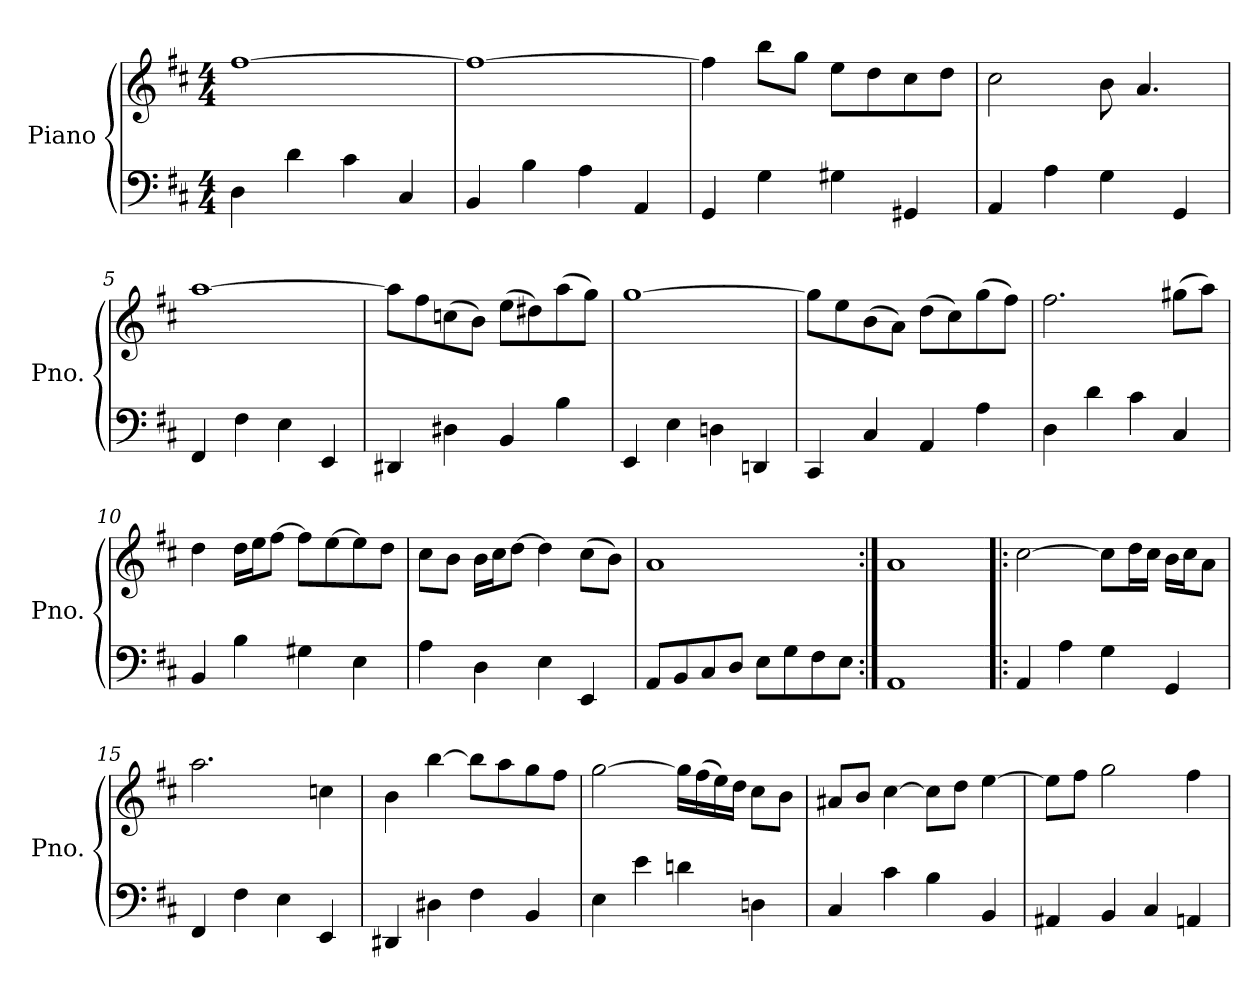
**kern	**kern
*part1	*part1
*staff2	*staff1
*I"Piano	*
*I'Pno.	*
*clefF4	*clefG2
*k[f#c#]	*k[f#c#]
*M4/4	*M4/4
=1	=1
4D\	[1ff#
4d\	.
4c#\	.
4C#/	.
=2	=2
4BB/	1ff#_
4B\	.
4A\	.
4AA/	.
=3	=3
4GG/	4ff#\]
4G\	8bb\L
.	8gg\J
4G#X\	8ee\L
.	8dd\
4GG#X/	8cc#\
.	8dd\J
=4	=4
4AA/	2cc#\
4A\	.
4G\	8b\
.	4.a/
4GG/	.
=5	=5
4FF#/	[1aa
4F#\	.
4E\	.
4EE/	.
!!LO:LB:g=z
=6	=6
4DD#X/	8aa\L]
.	8ff#\
4D#X\	(8ccn\
.	8b\J)
4BB/	(8ee\L
.	8dd#X\)
4B\	(8aa\
.	8gg\J)
=7	=7
4EE/	[1gg
4E\	.
4Dn\	.
4DDn/	.
=8	=8
4CC#/	8gg\L]
.	8ee\
4C#/	(8b\
.	8a\J)
4AA/	(8dd\L
.	8cc#\)
4A\	(8gg\
.	8ff#\J)
=9	=9
4D\	2.ff#\
4d\	.
4c#\	.
4C#/	(8gg#X\L
.	8aa\J)
!!LO:LB:g=z
=10	=10
4BB/	4dd\
4B\	16dd\LL
.	16ee\J
.	[8ff#\J
4G#X\	8ff#\L]
.	[8ee\
4E\	8ee\]
.	8dd\J
=11	=11
4A\	8cc#\L
.	8b\J
4D\	16b\LL
.	16cc#\J
.	[8dd\J
4E\	4dd\]
4EE/	(8cc#\L
.	8b\J)
=12	=12
8AA/L	1a
8BB/	.
8C#/	.
8D/J	.
8E\L	.
8G\	.
8F#\	.
8E\J	.
=13:|!	=13:|!
1AA	1a
!!LO:LB:g=z
=14!|:	=14!|:
4AA/	[2cc#\
4A\	.
4G\	8cc#\L]
.	16dd\L
.	16cc#\JJ
4GG/	16b\LL
.	16cc#\J
.	8a\J
=15	=15
4FF#/	2.aa\
4F#\	.
4E\	.
4EE/	4ccn\
=16	=16
4DD#X/	4b\
4D#X\	[4bb\
4F#\	8bb\L]
.	8aa\
4BB/	8gg\
.	8ff#\J
!!LO:LB:g=z
=17	=17
4E\	[2gg\
4e\	.
4dn\	16gg\LL]
.	(16ff#\
.	16ee\)
.	16dd\JJ
4Dn\	8cc#\L
.	8b\J
=18	=18
4C#/	8a#X/L
.	8b/J
4c#\	[4cc#\
4B\	8cc#\L]
.	8dd\J
4BB/	[4ee\
=19	=19
4AA#X/	8ee\L]
.	8ff#\J
4BB/	2gg\
4C#/	.
4AAn/	4ff#\
=	=
*-	*-
